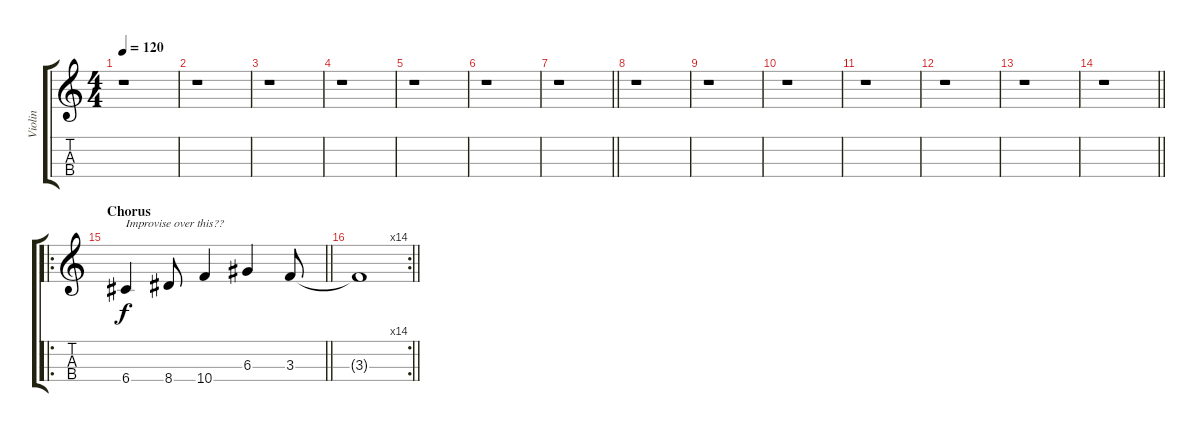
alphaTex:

\track ("Violin" "Violin") {instrument violin}
\staff {score tabs}
\tuning (E5 A4 D4 G3) {hide}
\ts (4 4)
\tempo 120
\clef g2
\ks c
r.1{dy f} |
r.1 |
r.1 |
r.1 |
r.1 |
r.1 |
\barLineRight lightlight
r.1 |
r.1 |
r.1 |
r.1 |
r.1 |
r.1 |
r.1 |
\barLineRight lightlight
r.1 |
\ro
\section ("" "Chorus")
\barLineRight lightlight
6.4.4{txt "Improvise over this??"} 8.4.8 10.4.4 6.3.4 3.3.8 |
\rc 14
\barLineRight lightlight
3.3{t}.1
